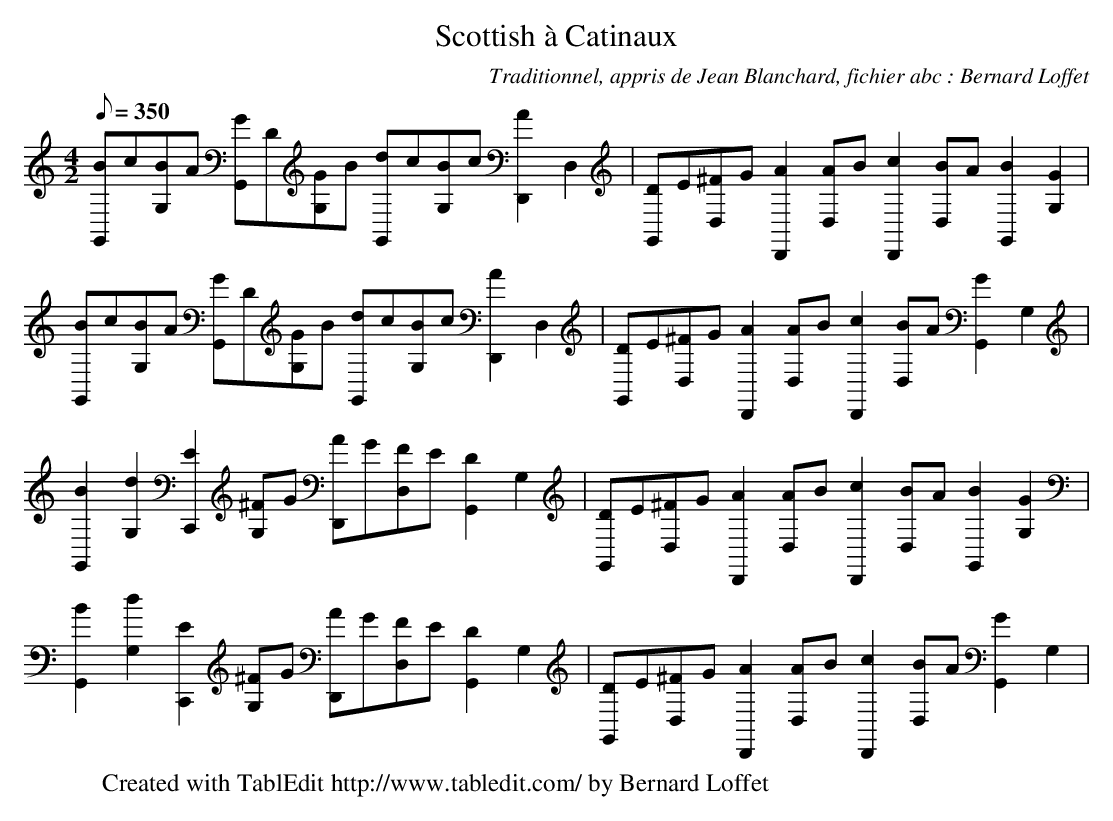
X:1
T:Scottish à Catinaux
C:Traditionnel, appris de Jean Blanchard, fichier abc : Bernard Loffet
L:1/8
Q:350
M:4/2
K:C
 [BG,,]c[BG,]A [GG,,]D[GG,]B [dG,,]c[BG,]c [A2D,,2]D,2 | [DG,,]E[^FD,]G [A2D,,2][AD,]B [c2D,,2][BD,]A [B2G,,2][G2G,2] | [BG,,]c[BG,]A [GG,,]D[GG,]B [dG,,]c[BG,]c [A2D,,2]D,2 | \
 [DG,,]E[^FD,]G [A2D,,2][AD,]B [c2D,,2][BD,]A [G2G,,2]G,2 | [B2G,,2][d2G,2] [E2C,,2][^FG,]G [AD,,]G[FD,]E [D2G,,2]G,2 | [DG,,]E[^FD,]G [A2D,,2][AD,]B [c2D,,2][BD,]A [B2G,,2][G2G,2] | \
 [B2G,,2][d2G,2] [E2C,,2][^FG,]G [AD,,]G[FD,]E [D2G,,2]G,2 | [DG,,]E[^FD,]G [A2D,,2][AD,]B [c2D,,2][BD,]A [G2G,,2]G,2 | \
W:Created with TablEdit http://www.tabledit.com/ by Bernard Loffet
